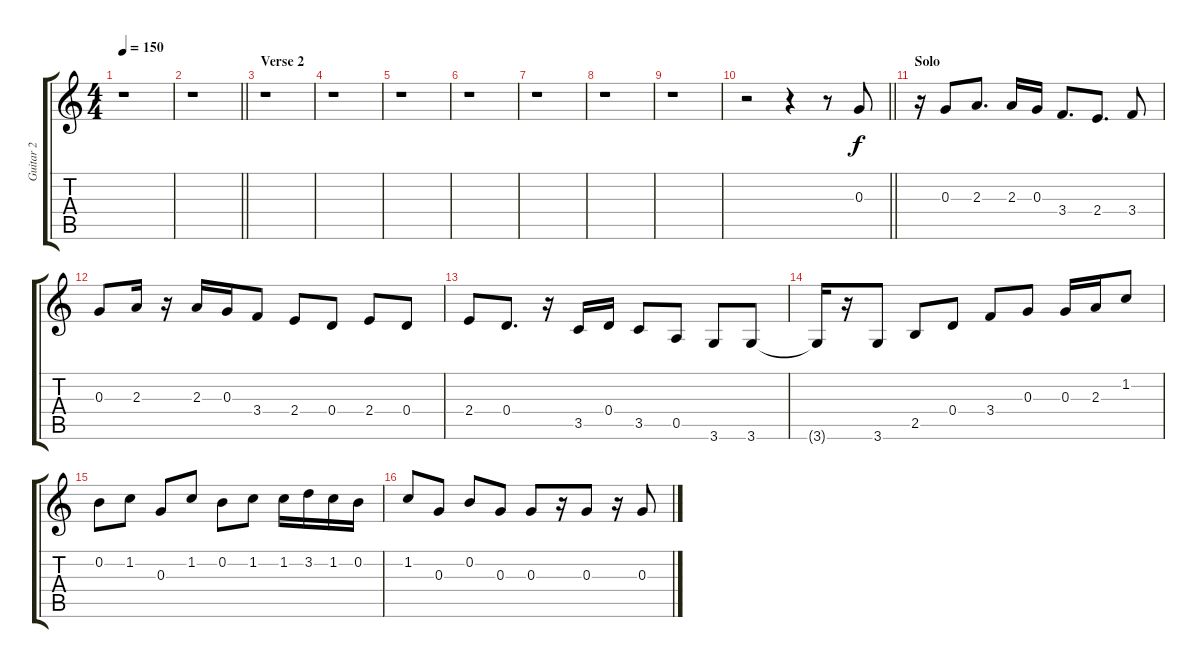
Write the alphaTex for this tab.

\track ("Guitar 2" "Guitar 2") {instrument distortionguitar}
\staff {score tabs}
\tuning (E4 B3 G3 D3 A2 E2) {hide}
\ts (4 4)
\tempo 150
\clef g2
\ks c
r.1{dy f} |
\barLineRight lightlight
r.1 |
\section ("" "Verse 2")
r.1 |
r.1 |
r.1 |
r.1 |
r.1 |
r.1 |
r.1 |
\barLineRight lightlight
r.2 r.4 r.8 0.3.8 |
\section ("" "Solo")
r.16 0.3.8 2.3.8{d} 2.3.16 0.3.16 3.4.8{d} 2.4.8{d} 3.4.8 |
0.3.8 2.3.16 r.16 2.3.16 0.3.16 3.4.8 2.4.8 0.4.8 2.4.8 0.4.8 |
2.4.8 0.4.8{d} r.16 3.5.16 0.4.16 3.5.8 0.5.8 3.6.8 3.6.8 |
3.6{t}.16 r.16 3.6.8 2.5.8 0.4.8 3.4.8 0.3.8 0.3.16 2.3.16 1.2.8 |
0.2.8 1.2.8 0.3.8 1.2.8 0.2.8 1.2.8 1.2.16 3.2.16 1.2.16 0.2.16 |
1.2.8 0.3.8 0.2.8 0.3.8 0.3.8 r.16 0.3.8 r.16 0.3.8
